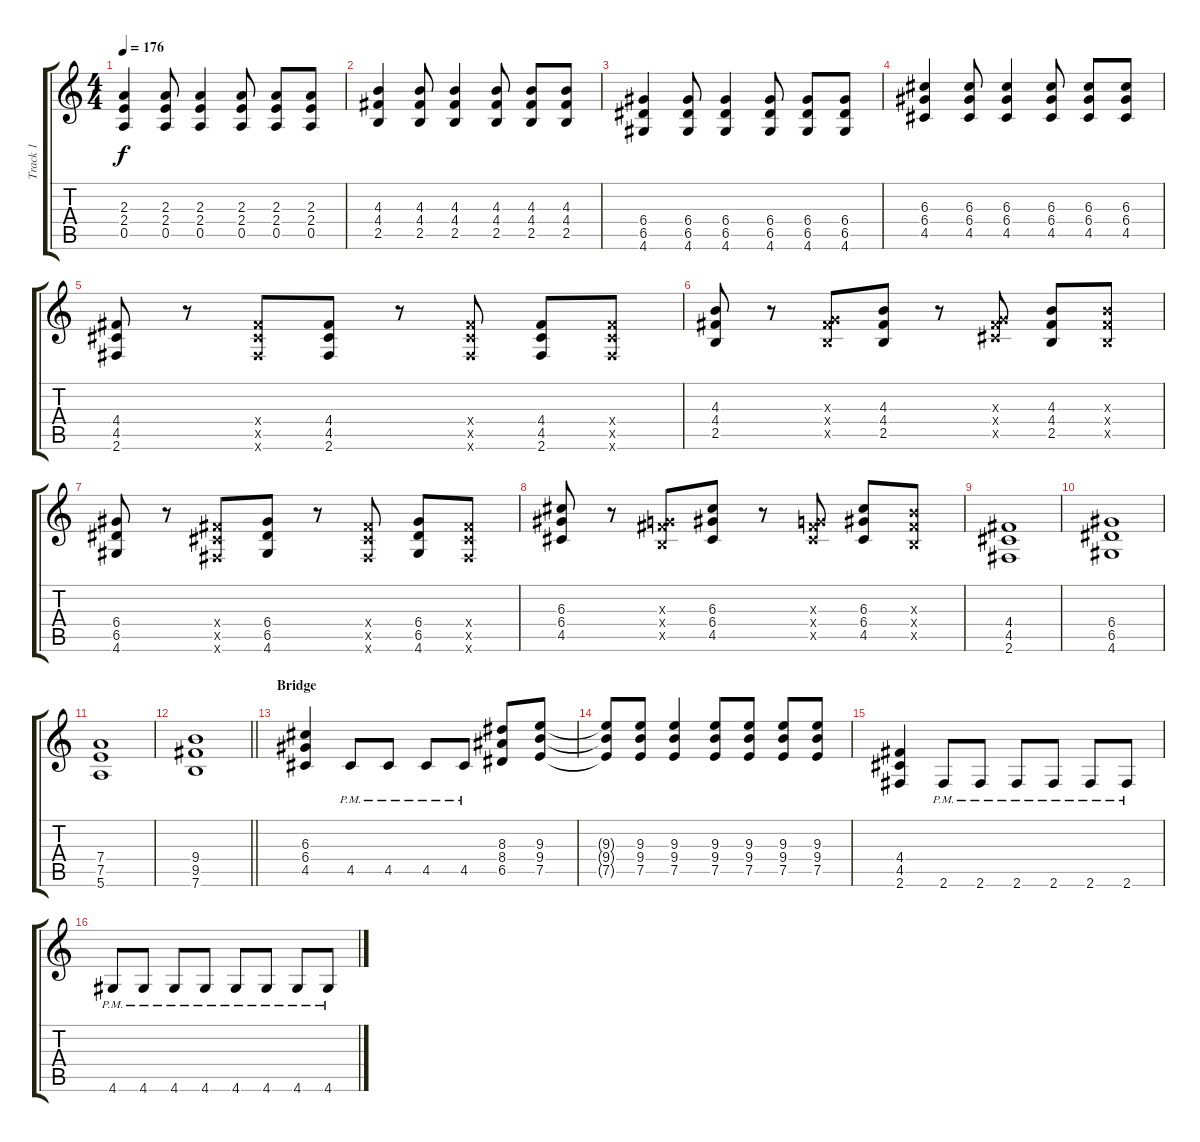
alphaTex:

\track ("Track 1" "Track 1") {instrument overdrivenguitar}
\staff {score tabs}
\tuning (E4 B3 G3 D3 A2 E2) {hide}
\ts (4 4)
\tempo 176
\clef g2
\ks c
(2.3 2.4 0.5).4{dy f} (2.3 2.4 0.5).8 (2.3 2.4 0.5).4 (2.3 2.4 0.5).8 (2.3 2.4 0.5).8 (2.3 2.4 0.5).8 |
(4.3 4.4 2.5).4 (4.3 4.4 2.5).8 (4.3 4.4 2.5).4 (4.3 4.4 2.5).8 (4.3 4.4 2.5).8 (4.3 4.4 2.5).8 |
(6.4 6.5 4.6).4 (6.4 6.5 4.6).8 (6.4 6.5 4.6).4 (6.4 6.5 4.6).8 (6.4 6.5 4.6).8 (6.4 6.5 4.6).8 |
(6.3 6.4 4.5).4 (6.3 6.4 4.5).8 (6.3 6.4 4.5).4 (6.3 6.4 4.5).8 (6.3 6.4 4.5).8 (6.3 6.4 4.5).8 |
(4.4 4.5 2.6).8 r.8 (4.4{x} 4.5{x} 2.6{x}).8 (4.4 4.5 2.6).8 r.8 (4.4{x} 4.5{x} 2.6{x}).8 (4.4 4.5 2.6).8 (4.4{x} 4.5{x} 2.6{x}).8 |
(4.3 4.4 2.5).8 r.8 (0.3{x} 4.4{x} 2.5{x}).8 (4.3 4.4 2.5).8 r.8 (0.3{x} 4.4{x} 4.5{x}).8 (4.3 4.4 2.5).8 (4.3{x} 4.4{x} 2.5{x}).8 |
(6.4 6.5 4.6).8 r.8 (4.4{x} 4.5{x} 2.6{x}).8 (6.4 6.5 4.6).8 r.8 (4.4{x} 4.5{x} 2.6{x}).8 (6.4 6.5 4.6).8 (4.4{x} 4.5{x} 2.6{x}).8 |
(6.3 6.4 4.5).8 r.8 (0.3{x} 4.4{x} 2.5{x}).8 (6.3 6.4 4.5).8 r.8 (0.3{x} 4.4{x} 4.5{x}).8 (6.3 6.4 4.5).8 (4.3{x} 4.4{x} 2.5{x}).8 |
(4.4 4.5 2.6).1 |
(6.4 6.5 4.6).1 |
(7.4 7.5 5.6).1 |
\barLineRight lightlight
(9.4 9.5 7.6).1 |
\section ("" "Bridge")
(6.3 6.4 4.5).4 4.5{pm}.8 4.5{pm}.8 4.5{pm}.8 4.5{pm}.8 (8.3 8.4 6.5).8 (9.3 9.4 7.5).8 |
(9.3{t} 9.4{t} 7.5{t}).8 (9.3 9.4 7.5).8 (9.3 9.4 7.5).4 (9.3 9.4 7.5).8 (9.3 9.4 7.5).8 (9.3 9.4 7.5).8 (9.3 9.4 7.5).8 |
(4.4 4.5 2.6).4 2.6{pm}.8 2.6{pm}.8 2.6{pm}.8 2.6{pm}.8 2.6{pm}.8 2.6{pm}.8 |
4.6{pm}.8 4.6{pm}.8 4.6{pm}.8 4.6{pm}.8 4.6{pm}.8 4.6{pm}.8 4.6{pm}.8 4.6{pm}.8
